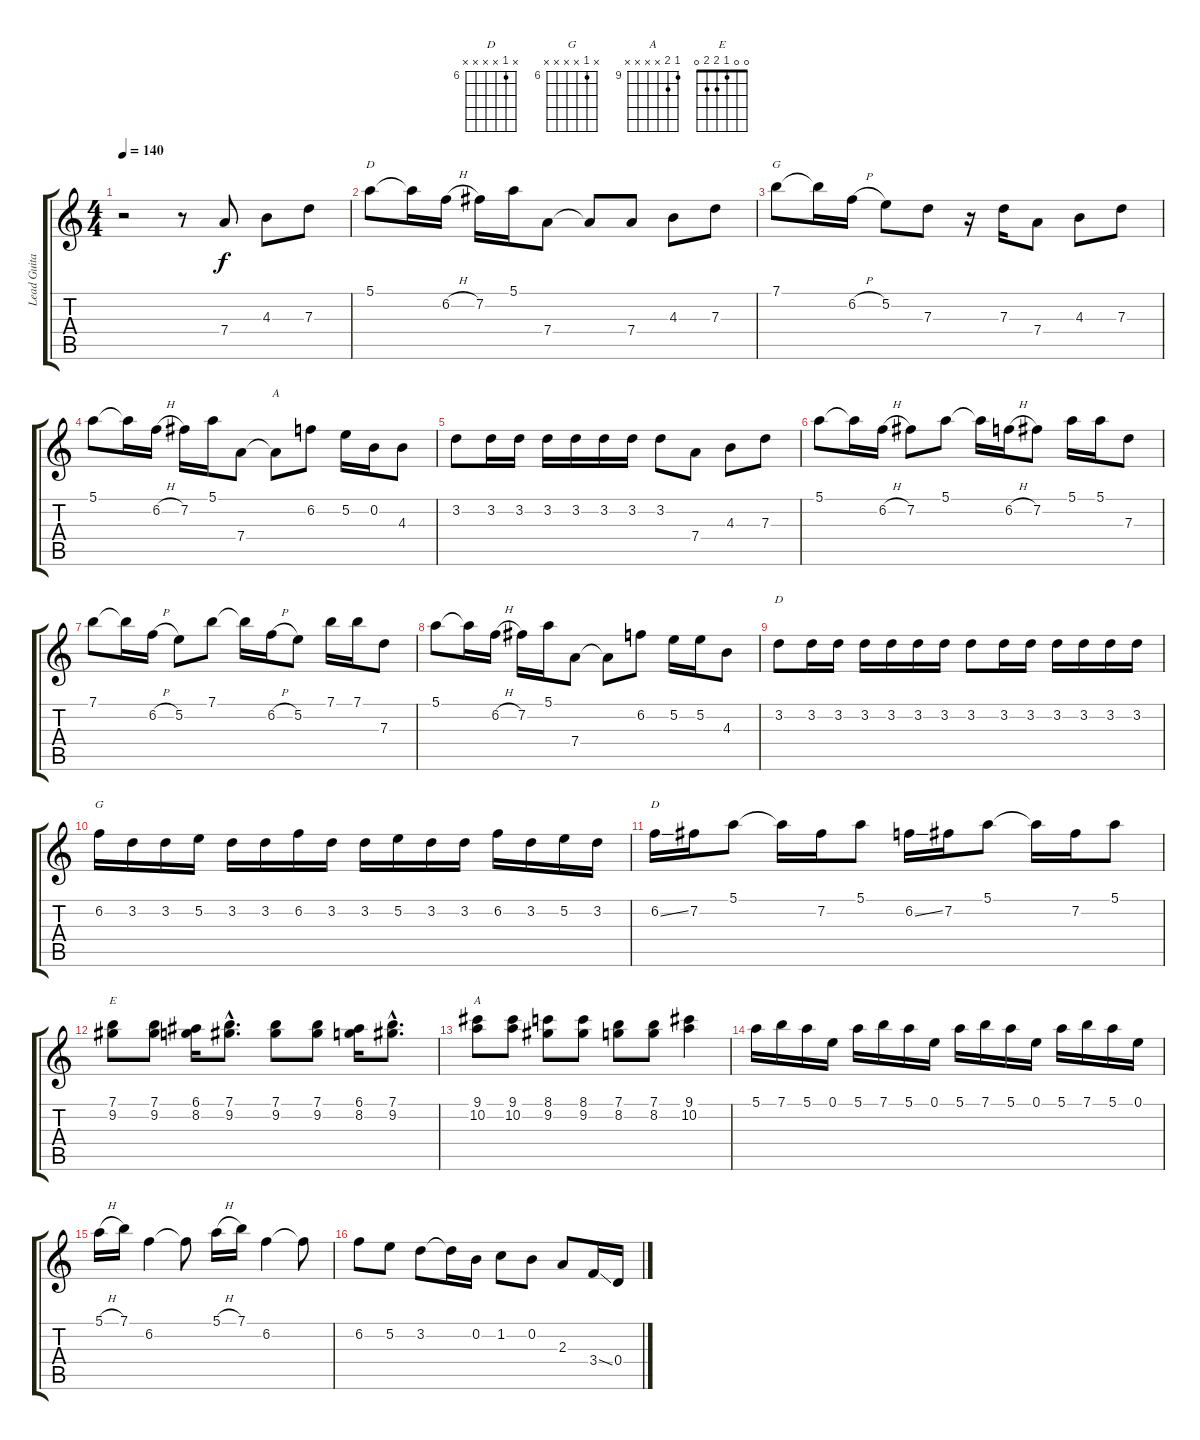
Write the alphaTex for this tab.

\track ("Lead Guitar" "Lead Guita") {instrument acousticguitarsteel}
\staff {score tabs}
\tuning (E4 B3 G3 D3 A2 E2) {hide}
\chord ("D" 2 3 2 0 x x)
\chord ("G" 3 0 0 0 2 3)
\chord ("A" x x x x x x) {firstfret 0}
\chord ("D" x 3 x x x x)
\chord ("G" x 6 x x x x) {firstfret 6}
\chord ("D" x 6 x x x x) {firstfret 6}
\chord ("E" 0 0 1 2 2 0)
\chord ("A" 9 10 x x x x) {firstfret 9}
\ts (4 4)
\tempo 140
\clef g2
\ks c
r.2{dy f instrument acousticguitarsteel} r.8 7.4.8 4.3.8 7.3.8 |
5.1.8{ch "D"} 5.1{t}.16 6.2{h}.16 7.2.16 5.1.16 7.4.8 7.4{t}.8 7.4.8 4.3.8 7.3.8 |
7.1.8{ch "G"} 7.1{t}.16 6.2{h}.16 5.2.8 7.3.8 r.16 7.3.16 7.4.8 4.3.8 7.3.8 |
5.1.8 5.1{t}.16 6.2{h}.16 7.2.16 5.1.16 7.4.8 7.4{t}.8{ch "A"} 6.2.8 5.2.16 0.2.16 4.3.8 |
3.2.8 3.2.16 3.2.16 3.2.16 3.2.16 3.2.16 3.2.16 3.2.8 7.4.8 4.3.8 7.3.8 |
5.1.8 5.1{t}.16 6.2{h}.16 7.2.8 5.1.8 5.1{t}.16 6.2{h}.16 7.2.8 5.1.16 5.1.16 7.3.8 |
7.1.8 7.1{t}.16 6.2{h}.16 5.2.8 7.1.8 7.1{t}.16 6.2{h}.16 5.2.8 7.1.16 7.1.16 7.3.8 |
5.1.8 5.1{t}.16 6.2{h}.16 7.2.16 5.1.16 7.4.8 7.4{t}.8 6.2.8 5.2.16 5.2.16 4.3.8 |
3.2.8{ch "D"} 3.2.16 3.2.16 3.2.16 3.2.16 3.2.16 3.2.16 3.2.8 3.2.16 3.2.16 3.2.16 3.2.16 3.2.16 3.2.16 |
6.2.16{ch "G"} 3.2.16 3.2.16 5.2.16 3.2.16 3.2.16 6.2.16 3.2.16 3.2.16 5.2.16 3.2.16 3.2.16 6.2.16 3.2.16 5.2.16 3.2.16 |
6.2{ss}.16{ch "D"} 7.2.16 5.1.8 5.1{t}.16 7.2.16 5.1.8 6.2{ss}.16 7.2.16 5.1.8 5.1{t}.16 7.2.16 5.1.8 |
(7.1 9.2).8{ch "E"} (7.1 9.2).8 (6.1 8.2).16 (7.1{hac} 9.2{hac}).8{d} (7.1 9.2).8 (7.1 9.2).8 (6.1 8.2).16 (7.1{hac} 9.2{hac}).8{d} |
(9.1 10.2).8{ch "A"} (9.1 10.2).8 (8.1 9.2).8 (8.1 9.2).8 (7.1 8.2).8 (7.1 8.2).8 (9.1 10.2).4 |
5.1.16 7.1.16 5.1.16 0.1.16 5.1.16 7.1.16 5.1.16 0.1.16 5.1.16 7.1.16 5.1.16 0.1.16 5.1.16 7.1.16 5.1.16 0.1.16 |
5.1{h}.16 7.1.16 6.2.4 6.2{t}.8 5.1{h}.16 7.1.16 6.2.4 6.2{t}.8 |
6.2.8 5.2.8 3.2.8 3.2{t}.16 0.2.16 1.2.8 0.2.8 2.3.8 3.4{ss}.16 0.4.16
